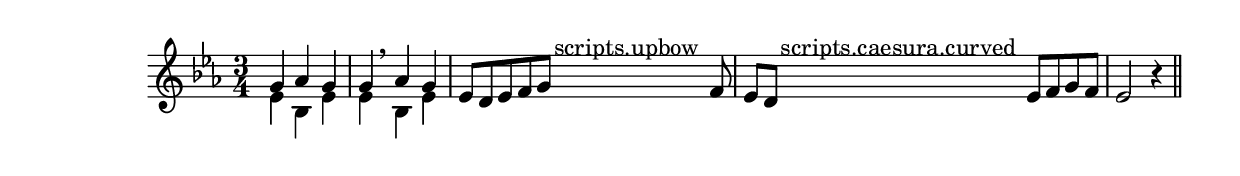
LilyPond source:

\version "1.7.6"
\header{
texidoc="
Breathing signs, also used for phrasing, do normally not influence
global spacing -- only if space gets tight, notes are shifted to make
room for the breathing sign. Breathing signs break beams running
through their voice. In the following example, the notes in the first
two measures all have the same distance from each other.

Breathing signs are available in different tastes: commas (default),
ticks, vees and `railroad tracks' (caesura).

" }




\score {
  \notes \relative c' {
    \key es \major \time 3/4
    < \context Voice = two { \stemDown es4 bes es }
      \context Voice = one { \stemUp g4 as g }
    > |
    < \context Voice = two { \stemDown es4 \breathe bes es }
      \context Voice = one { \stemUp g4 as g }
    > |
% Change to wedge:
    \property Voice.BreathingSign \override #'text = #"scripts-upbow"
    es8 d es f g8 \breathe f |

    \property Voice.BreathingSign \set #'text = #"scripts-caesura"
    [es8 d] \breathe [es f g f] |
    es2 r4 \bar "||"
  }
}
